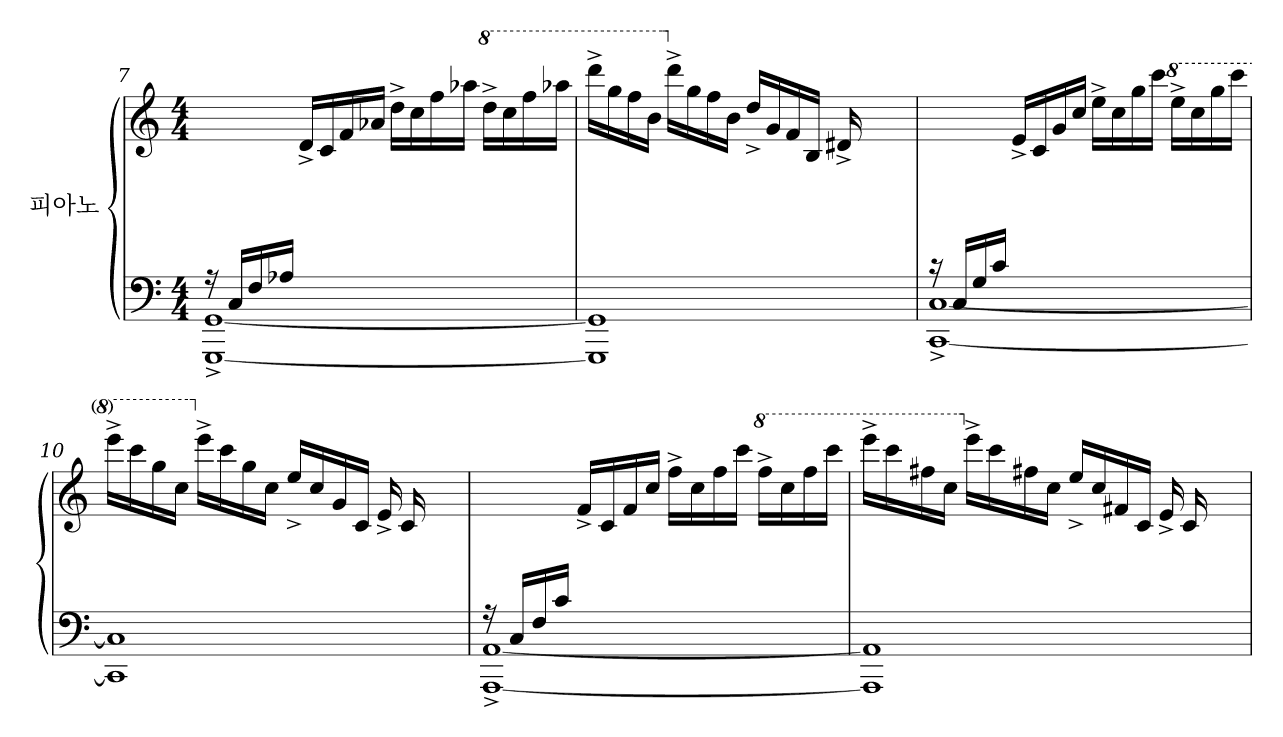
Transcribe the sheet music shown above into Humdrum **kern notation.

**kern	**kern
*part1	*part1
*staff2	*staff1
*I"피아노	*
!!LO:LB:g=z
*clefF4	*clefG2
*k[]	*k[]
*M4/4	*M4/4
=7	=7
*^	*
16r	[1GGG^ [1GG^	4ryy
16C/LL	.	.
16F/	.	.
16A-X/JJ	.	.
4ryy	.	16d^/LL
.	.	16c/
.	.	16f/
.	.	16a-X/JJ
2ryy	.	16dd^\LL
.	.	16cc\
.	.	16ff\
.	.	16aa-X\JJ
*	*	*8va
.	.	16ddd^\LL
.	.	16ccc\
.	.	16fff\
.	.	16aaa-X\JJ
=8	=8	=8
*	*	*^
2.ryy	1GGG] 1GG]	16dddd^\LL	2.ryy
.	.	16ggg\	.
.	.	16fff\	.
.	.	16bb\JJ	.
*	*	*X8va	*
.	.	16ddd^\LL	.
.	.	16gg\	.
.	.	16ff\	.
.	.	16b\JJ	.
.	.	16dd^/LL	.
.	.	16g/	.
.	.	16f/	.
.	.	16B/JJ	.
16ryy	.	16ryy	16d#X^/LL
16G/	.	16ryy	8.ryy
16F/	.	16ryy	.
16BB/JJ	.	16ryy	.
*	*	*v	*v
!!LO:LB:g=z
=9	=9	=9
16r	[1CC^ [1C^	4ryy
16C/LL	.	.
16G/	.	.
16c/JJ	.	.
4ryy	.	16e^/LL
.	.	16c/
.	.	16g/
.	.	16cc/JJ
2ryy	.	16ee^\LL
.	.	16cc\
.	.	16gg\
.	.	16ccc\JJ
*	*	*8va
.	.	16eee^\LL
.	.	16ccc\
.	.	16ggg\
.	.	16cccc\JJ
=10	=10	=10
*	*	*^
2.ryy	1CC] 1C]	16eeee^\LL	2.ryy
.	.	16cccc\	.
.	.	16ggg\	.
.	.	16ccc\JJ	.
*	*	*X8va	*
.	.	16eee^\LL	.
.	.	16ccc\	.
.	.	16gg\	.
.	.	16cc\JJ	.
.	.	16ee^/LL	.
.	.	16cc/	.
.	.	16g/	.
.	.	16c/JJ	.
8ryy	.	16ryy	16e^/LL
.	.	16ryy	16c/
16G/	.	16ryy	8ryy
16C/JJ	.	16ryy	.
*	*	*v	*v
!!LO:PB:g=z
=11	=11	=11
16r	[1AAA^ [1AA^	4ryy
16C/LL	.	.
16F/	.	.
16c/JJ	.	.
4ryy	.	16f^/LL
.	.	16c/
.	.	16f/
.	.	16cc/JJ
2ryy	.	16ff^\LL
.	.	16cc\
.	.	16ff\
.	.	16ccc\JJ
*	*	*8va
.	.	16fff^\LL
.	.	16ccc\
.	.	16fff\
.	.	16cccc\JJ
=12	=12	=12
*	*	*^
2.ryy	1AAA] 1AA]	16eeee^\LL	2.ryy
.	.	16cccc\	.
.	.	16fff#X\	.
.	.	16ccc\JJ	.
*	*	*X8va	*
.	.	16eee^\LL	.
.	.	16ccc\	.
.	.	16ff#X\	.
.	.	16cc\JJ	.
.	.	16ee^/LL	.
.	.	16cc/	.
.	.	16f#X/	.
.	.	16c/JJ	.
8ryy	.	16ryy	16e^/LL
.	.	16ryy	16c/
16F#X/	.	16ryy	8ryy
16C/JJ	.	16ryy	.
*v	*v	*	*
*	*v	*v
=	=
*-	*-
